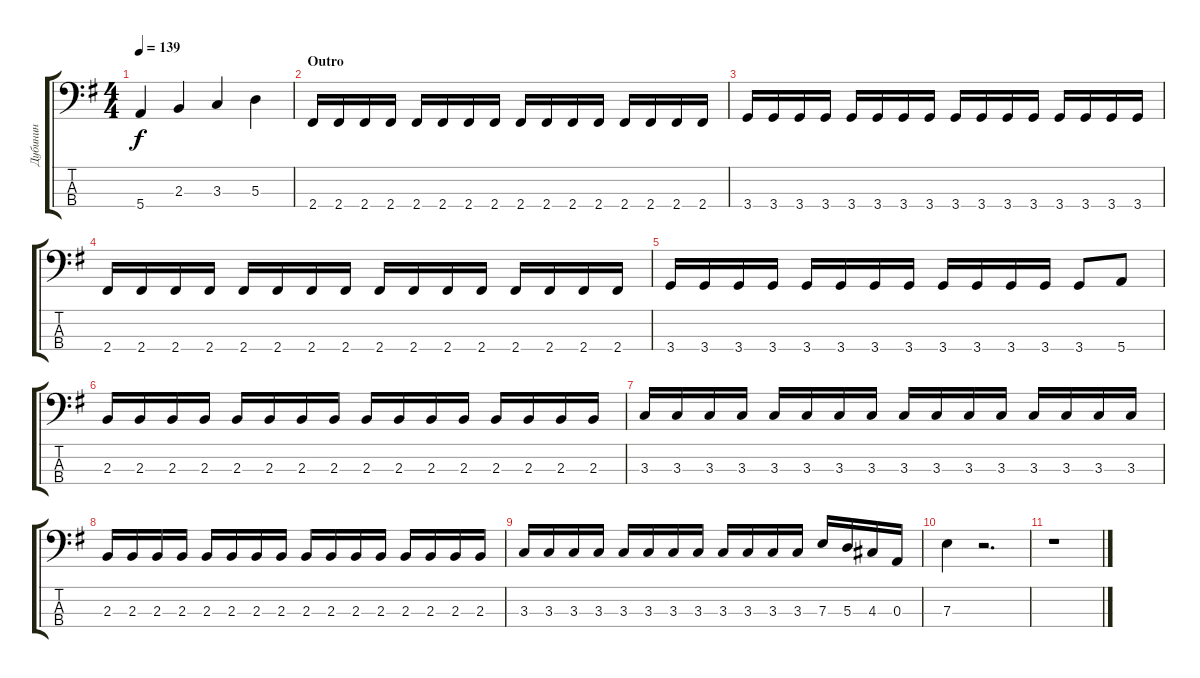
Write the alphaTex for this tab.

\track ("Дубинин" "Дубинин") {instrument electricbasspick}
\staff {score tabs}
\tuning (G2 D2 A1 E1) {hide}
\ts (4 4)
\tempo 139
\clef f4
\ks eminor
5.4.4{dy f} 2.3.4 3.3.4 5.3.4 |
\section ("" "Outro")
2.4.16 2.4.16 2.4.16 2.4.16 2.4.16 2.4.16 2.4.16 2.4.16 2.4.16 2.4.16 2.4.16 2.4.16 2.4.16 2.4.16 2.4.16 2.4.16 |
3.4.16 3.4.16 3.4.16 3.4.16 3.4.16 3.4.16 3.4.16 3.4.16 3.4.16 3.4.16 3.4.16 3.4.16 3.4.16 3.4.16 3.4.16 3.4.16 |
2.4.16 2.4.16 2.4.16 2.4.16 2.4.16 2.4.16 2.4.16 2.4.16 2.4.16 2.4.16 2.4.16 2.4.16 2.4.16 2.4.16 2.4.16 2.4.16 |
3.4.16 3.4.16 3.4.16 3.4.16 3.4.16 3.4.16 3.4.16 3.4.16 3.4.16 3.4.16 3.4.16 3.4.16 3.4.8 5.4.8 |
2.3.16 2.3.16 2.3.16 2.3.16 2.3.16 2.3.16 2.3.16 2.3.16 2.3.16 2.3.16 2.3.16 2.3.16 2.3.16 2.3.16 2.3.16 2.3.16 |
3.3.16 3.3.16 3.3.16 3.3.16 3.3.16 3.3.16 3.3.16 3.3.16 3.3.16 3.3.16 3.3.16 3.3.16 3.3.16 3.3.16 3.3.16 3.3.16 |
2.3.16 2.3.16 2.3.16 2.3.16 2.3.16 2.3.16 2.3.16 2.3.16 2.3.16 2.3.16 2.3.16 2.3.16 2.3.16 2.3.16 2.3.16 2.3.16 |
3.3.16 3.3.16 3.3.16 3.3.16 3.3.16 3.3.16 3.3.16 3.3.16 3.3.16 3.3.16 3.3.16 3.3.16 7.3.16 5.3.16 4.3.16 0.3.16 |
7.3.4 r.2{d} |
r.1
